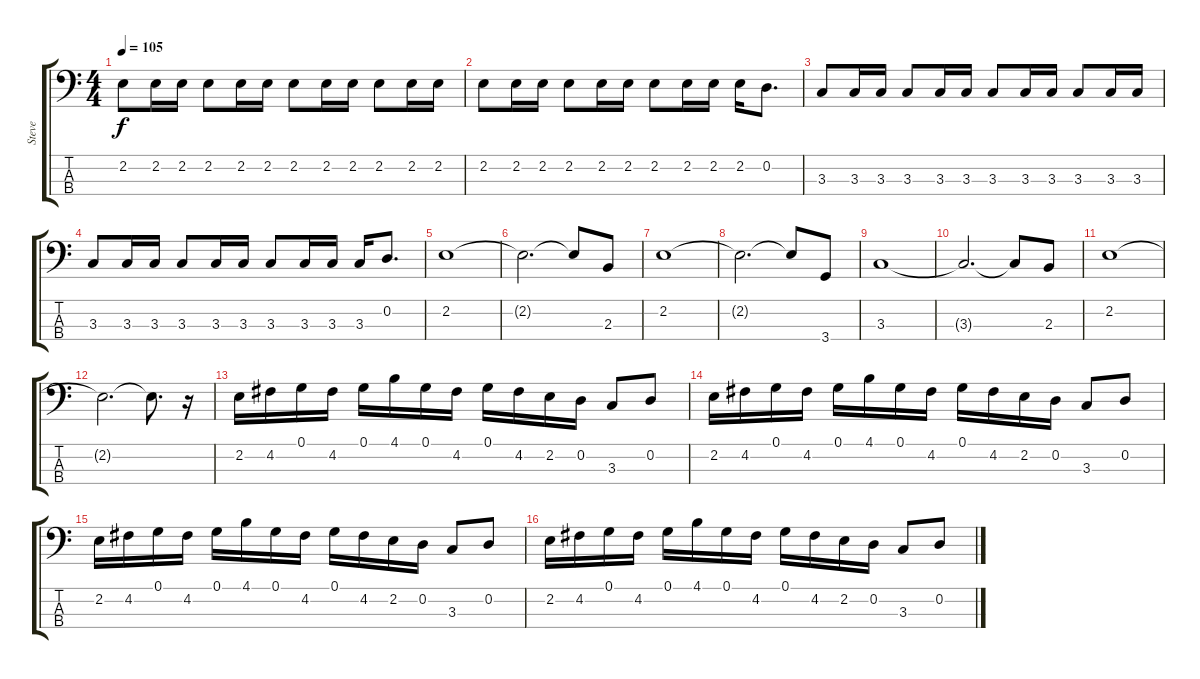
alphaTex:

\track ("Steve" "Steve") {instrument electricbassfinger}
\staff {score tabs}
\tuning (G2 D2 A1 E1) {hide}
\ts (4 4)
\tempo 105
\clef f4
\ks c
2.2.8{dy f} 2.2.16 2.2.16 2.2.8 2.2.16 2.2.16 2.2.8 2.2.16 2.2.16 2.2.8 2.2.16 2.2.16 |
2.2.8 2.2.16 2.2.16 2.2.8 2.2.16 2.2.16 2.2.8 2.2.16 2.2.16 2.2.16 0.2.8{d} |
3.3.8 3.3.16 3.3.16 3.3.8 3.3.16 3.3.16 3.3.8 3.3.16 3.3.16 3.3.8 3.3.16 3.3.16 |
3.3.8 3.3.16 3.3.16 3.3.8 3.3.16 3.3.16 3.3.8 3.3.16 3.3.16 3.3.16 0.2.8{d} |
2.2.1 |
2.2{t}.2{d} 2.2{t}.8 2.3.8 |
2.2.1 |
2.2{t}.2{d} 2.2{t}.8 3.4.8 |
3.3.1 |
3.3{t}.2{d} 3.3{t}.8 2.3.8 |
2.2.1 |
2.2{t}.2{d} 2.2{t}.8{d} r.16 |
2.2.16 4.2.16 0.1.16 4.2.16 0.1.16 4.1.16 0.1.16 4.2.16 0.1.16 4.2.16 2.2.16 0.2.16 3.3.8 0.2.8 |
2.2.16 4.2.16 0.1.16 4.2.16 0.1.16 4.1.16 0.1.16 4.2.16 0.1.16 4.2.16 2.2.16 0.2.16 3.3.8 0.2.8 |
2.2.16 4.2.16 0.1.16 4.2.16 0.1.16 4.1.16 0.1.16 4.2.16 0.1.16 4.2.16 2.2.16 0.2.16 3.3.8 0.2.8 |
2.2.16 4.2.16 0.1.16 4.2.16 0.1.16 4.1.16 0.1.16 4.2.16 0.1.16 4.2.16 2.2.16 0.2.16 3.3.8 0.2.8
